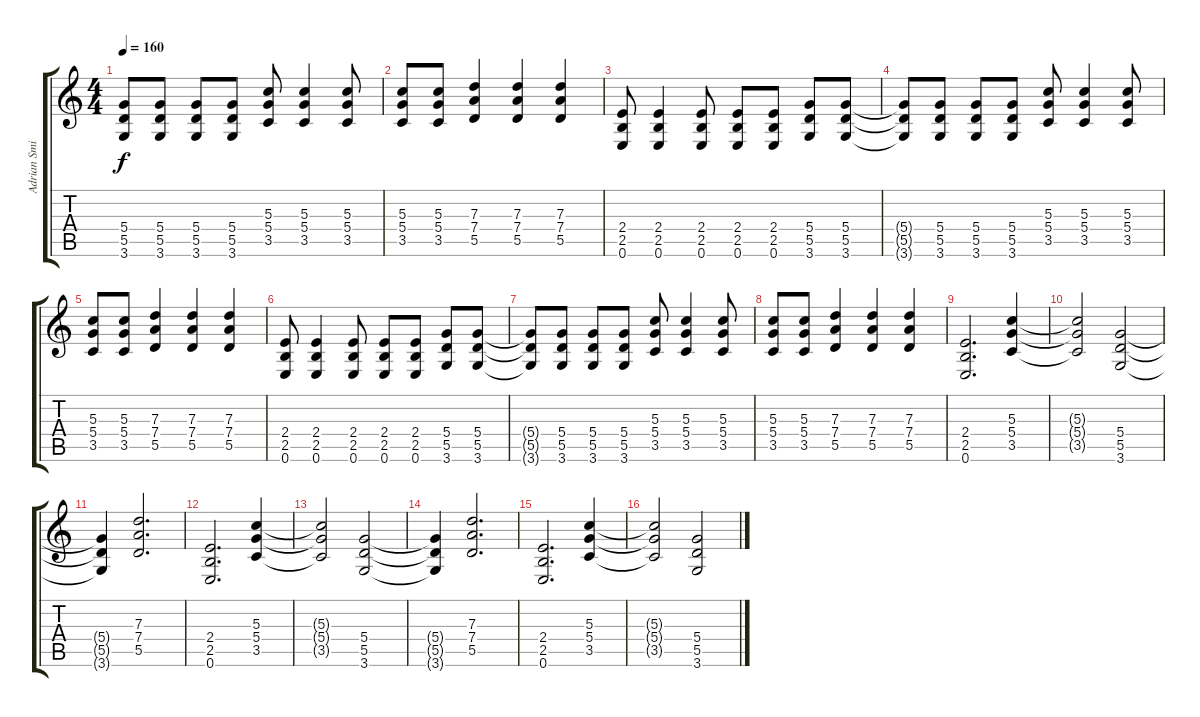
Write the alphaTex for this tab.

\track ("Adrian Smith" "Adrian Smi") {instrument electricguitarjazz}
\staff {score tabs}
\tuning (E4 B3 G3 D3 A2 E2) {hide}
\ts (4 4)
\tempo 160
\clef g2
\ks c
(5.4{t} 5.5{t} 3.6{t}).8{dy f} (5.4 5.5 3.6).8 (5.4 5.5 3.6).8 (5.4 5.5 3.6).8 (5.3 5.4 3.5).8 (5.3 5.4 3.5).4 (5.3 5.4 3.5).8 |
(5.3 5.4 3.5).8 (5.3 5.4 3.5).8 (7.3 7.4 5.5).4 (7.3 7.4 5.5).4 (7.3 7.4 5.5).4 |
(2.4 2.5 0.6).8 (2.4 2.5 0.6).4 (2.4 2.5 0.6).8 (2.4 2.5 0.6).8 (2.4 2.5 0.6).8 (5.4 5.5 3.6).8 (5.4 5.5 3.6).8 |
(5.4{t} 5.5{t} 3.6{t}).8 (5.4 5.5 3.6).8 (5.4 5.5 3.6).8 (5.4 5.5 3.6).8 (5.3 5.4 3.5).8 (5.3 5.4 3.5).4 (5.3 5.4 3.5).8 |
(5.3 5.4 3.5).8 (5.3 5.4 3.5).8 (7.3 7.4 5.5).4 (7.3 7.4 5.5).4 (7.3 7.4 5.5).4 |
(2.4 2.5 0.6).8 (2.4 2.5 0.6).4 (2.4 2.5 0.6).8 (2.4 2.5 0.6).8 (2.4 2.5 0.6).8 (5.4 5.5 3.6).8 (5.4 5.5 3.6).8 |
(5.4{t} 5.5{t} 3.6{t}).8 (5.4 5.5 3.6).8 (5.4 5.5 3.6).8 (5.4 5.5 3.6).8 (5.3 5.4 3.5).8 (5.3 5.4 3.5).4 (5.3 5.4 3.5).8 |
(5.3 5.4 3.5).8 (5.3 5.4 3.5).8 (7.3 7.4 5.5).4 (7.3 7.4 5.5).4 (7.3 7.4 5.5).4 |
(2.4 2.5 0.6).2{d volume 14 instrument distortionguitar} (5.3 5.4 3.5).4 |
(5.3{t} 5.4{t} 3.5{t}).2 (5.4 5.5 3.6).2 |
(5.4{t} 5.5{t} 3.6{t}).4 (7.3 7.4 5.5).2{d} |
(2.4 2.5 0.6).2{d} (5.3 5.4 3.5).4 |
(5.3{t} 5.4{t} 3.5{t}).2 (5.4 5.5 3.6).2 |
(5.4{t} 5.5{t} 3.6{t}).4 (7.3 7.4 5.5).2{d} |
(2.4 2.5 0.6).2{d} (5.3 5.4 3.5).4 |
(5.3{t} 5.4{t} 3.5{t}).2 (5.4 5.5 3.6).2
